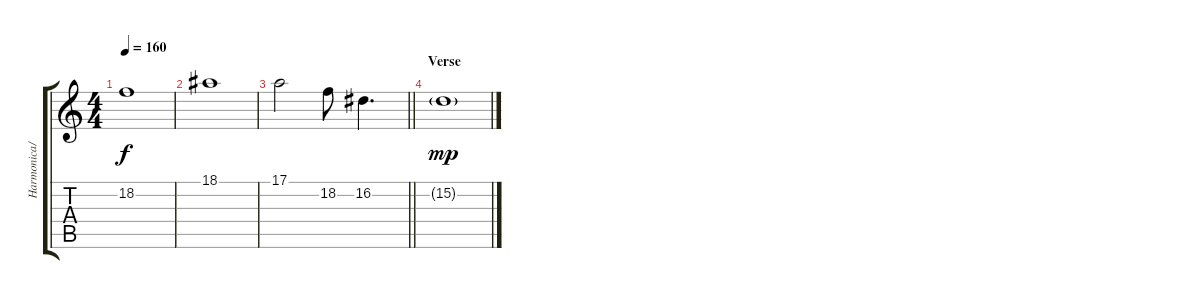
\track ("Harmonica/Additional Guitar" "Harmonica/") {instrument harmonica}
\staff {score tabs}
\tuning (E4 B3 G3 D3 A2 E2) {hide}
\ts (4 4)
\tempo 160
\clef g2
\ks c
18.2.1{dy f} |
18.1.1 |
\barLineRight lightlight
17.1.2 18.2.8 16.2.4{d} |
\section ("" "Verse")
15.2{g}.1{dy mp}
